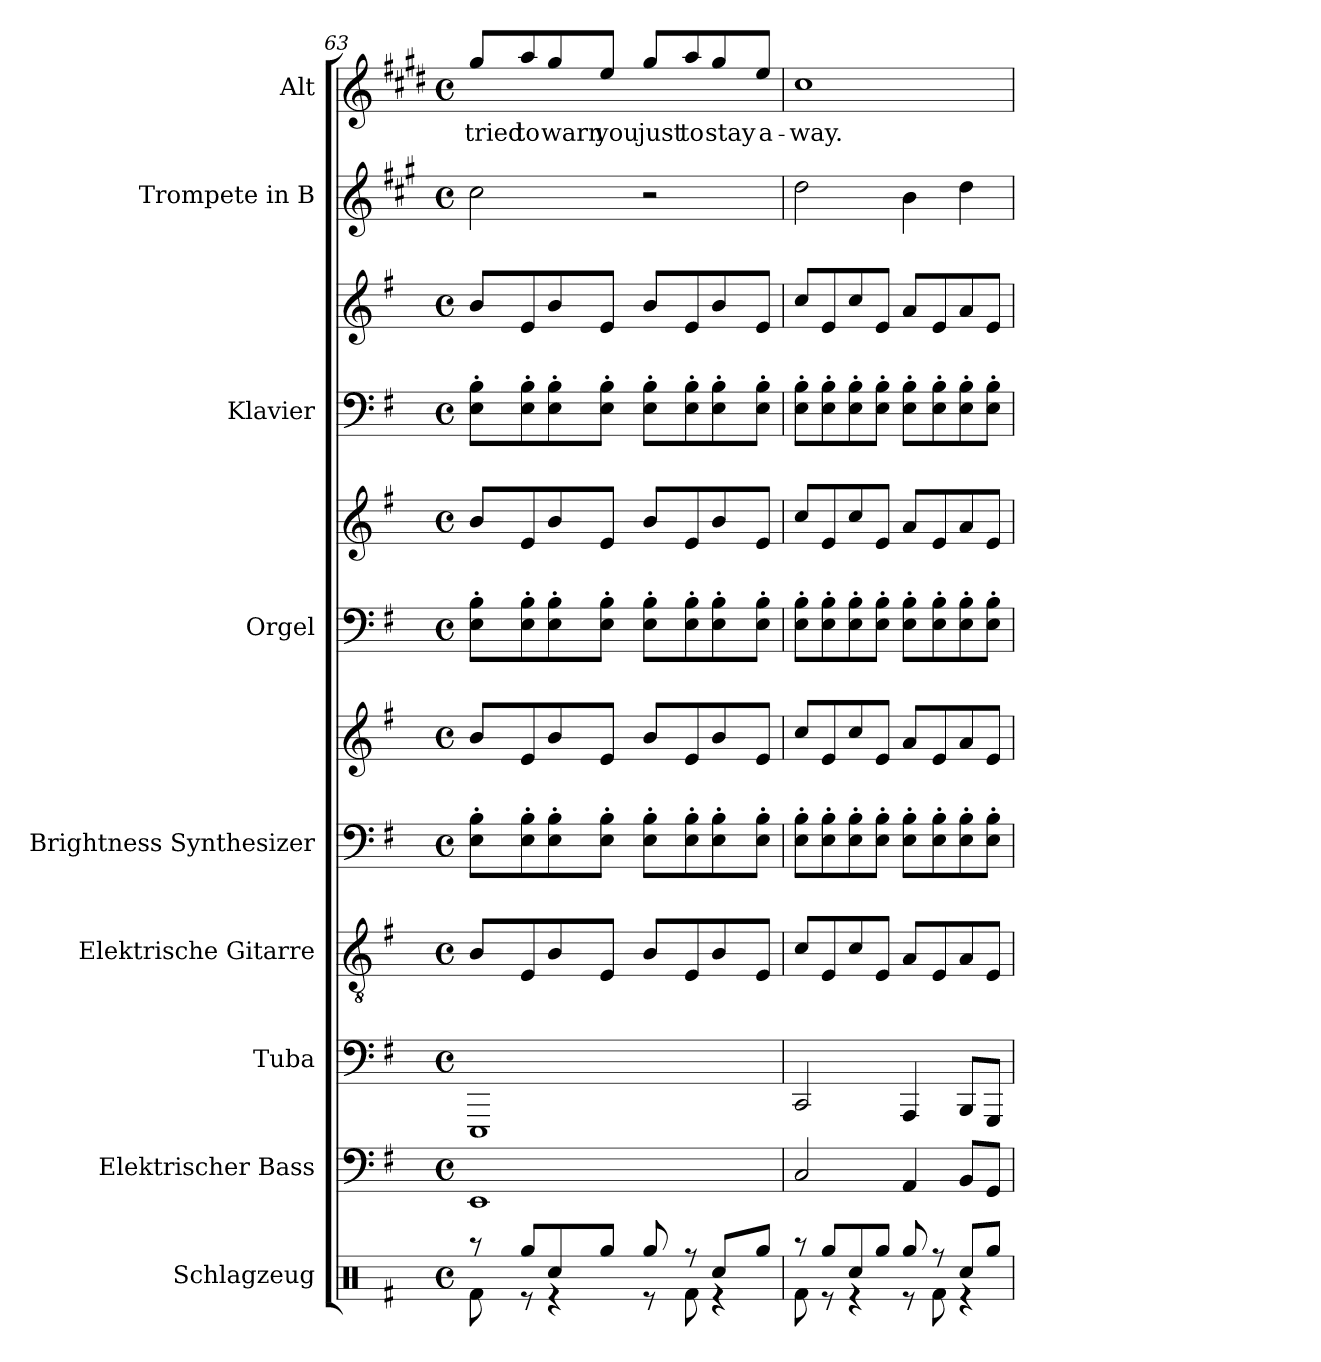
**kern	**kern	**kern	**kern	**kern	**kern	**kern	**kern	**kern	**kern	**kern	**kern	**text
*part9	*part8	*part7	*part6	*part5	*part5	*part4	*part4	*part3	*part3	*part2	*part1	*part1
*staff12	*staff11	*staff10	*staff9	*staff8	*staff7	*staff6	*staff5	*staff4	*staff3	*staff2	*staff1	*staff1
*I"Schlagzeug	*I"Elektrischer Bass	*I"Tuba	*I"Elektrische Gitarre	*I"Brightness Synthesizer	*	*I"Orgel	*	*I"Klavier	*	*I"Trompete in B	*I"Alt	*
*I'Schlgz.	*I'E. B.	*I'Tba.	*I'E-Git.	*I'Synth.	*	*I'Org.	*	*I'Klav.	*	*	*I'A.	*
*clefX	*clefF4	*clefF4	*clefGv2	*clefF4	*clefG2	*clefF4	*clefG2	*clefF4	*clefG2	*clefG2	*clefG2	*
*	*ITrd7c12	*	*	*	*	*	*	*	*	*ITrd1c2	*ITrd5c9	*
*k[f#]	*k[f#]	*k[f#]	*k[f#]	*k[f#]	*k[f#]	*k[f#]	*k[f#]	*k[f#]	*k[f#]	*k[f#]	*k[f#]	*
*M4/4	*M4/4	*M4/4	*M4/4	*M4/4	*M4/4	*M4/4	*M4/4	*M4/4	*M4/4	*M4/4	*M4/4	*
*met(c)	*met(c)	*met(c)	*met(c)	*met(c)	*met(c)	*met(c)	*met(c)	*met(c)	*met(c)	*met(c)	*met(c)	*
=63	=63	=63	=63	=63	=63	=63	=63	=63	=63	=63	=63	=63
*^	*	*	*	*	*	*	*	*	*	*	*	*
!	!	!	!	!	!	!	!	!	!	!	!	!	!LO:LY:b
8r	8Rf\	1EEE	1EEE	8B/L	8E\' 8B\'L	8b/L	8E\' 8B\'L	8b/L	8E\' 8B\'L	8b/L	2b\	8b/L	tried
!	!	!	!	!	!	!	!	!	!	!	!	!	!LO:LY:b
8Rgg/L	8r	.	.	8E/	8E\' 8B\'	8e/	8E\' 8B\'	8e/	8E\' 8B\'	8e/	.	8cc/	to
!	!	!	!	!	!	!	!	!	!	!	!	!	!LO:LY:b
8Rcc/	4r	.	.	8B/	8E\' 8B\'	8b/	8E\' 8B\'	8b/	8E\' 8B\'	8b/	.	8b/	warn
!	!	!	!	!	!	!	!	!	!	!	!	!	!LO:LY:b
8Rgg/J	.	.	.	8E/J	8E\' 8B\'J	8e/J	8E\' 8B\'J	8e/J	8E\' 8B\'J	8e/J	.	8g/J	you
!	!	!	!	!	!	!	!	!	!	!	!	!	!LO:LY:b
8Rgg/	8r	.	.	8B/L	8E\' 8B\'L	8b/L	8E\' 8B\'L	8b/L	8E\' 8B\'L	8b/L	2r	8b/L	just
!	!	!	!	!	!	!	!	!	!	!	!	!	!LO:LY:b
8r	8Rf\	.	.	8E/	8E\' 8B\'	8e/	8E\' 8B\'	8e/	8E\' 8B\'	8e/	.	8cc/	to
!	!	!	!	!	!	!	!	!	!	!	!	!	!LO:LY:b
8Rcc/L	4r	.	.	8B/	8E\' 8B\'	8b/	8E\' 8B\'	8b/	8E\' 8B\'	8b/	.	8b/	stay
!	!	!	!	!	!	!	!	!	!	!	!	!	!LO:LY:b
8Rgg/J	.	.	.	8E/J	8E\' 8B\'J	8e/J	8E\' 8B\'J	8e/J	8E\' 8B\'J	8e/J	.	8g/J	a-
=64	=64	=64	=64	=64	=64	=64	=64	=64	=64	=64	=64	=64	=64
!	!	!	!	!	!	!	!	!	!	!	!	!	!LO:LY:b
8r	8Rf\	2CC/	2CC/	8c/L	8E\' 8B\'L	8cc/L	8E\' 8B\'L	8cc/L	8E\' 8B\'L	8cc/L	2cc\	1e	-way.
8Rgg/L	8r	.	.	8E/	8E\' 8B\'	8e/	8E\' 8B\'	8e/	8E\' 8B\'	8e/	.	.	.
8Rcc/	4r	.	.	8c/	8E\' 8B\'	8cc/	8E\' 8B\'	8cc/	8E\' 8B\'	8cc/	.	.	.
8Rgg/J	.	.	.	8E/J	8E\' 8B\'J	8e/J	8E\' 8B\'J	8e/J	8E\' 8B\'J	8e/J	.	.	.
8Rgg/	8r	4AAA/	4AAA/	8A/L	8E\' 8B\'L	8a/L	8E\' 8B\'L	8a/L	8E\' 8B\'L	8a/L	4a\	.	.
8r	8Rf\	.	.	8E/	8E\' 8B\'	8e/	8E\' 8B\'	8e/	8E\' 8B\'	8e/	.	.	.
8Rcc/L	4r	8BBB/L	8BBB/L	8A/	8E\' 8B\'	8a/	8E\' 8B\'	8a/	8E\' 8B\'	8a/	4cc\	.	.
8Rgg/J	.	8GGG/J	8GGG/J	8E/J	8E\' 8B\'J	8e/J	8E\' 8B\'J	8e/J	8E\' 8B\'J	8e/J	.	.	.
*v	*v	*	*	*	*	*	*	*	*	*	*	*	*
=	=	=	=	=	=	=	=	=	=	=	=	=
*-	*-	*-	*-	*-	*-	*-	*-	*-	*-	*-	*-	*-
